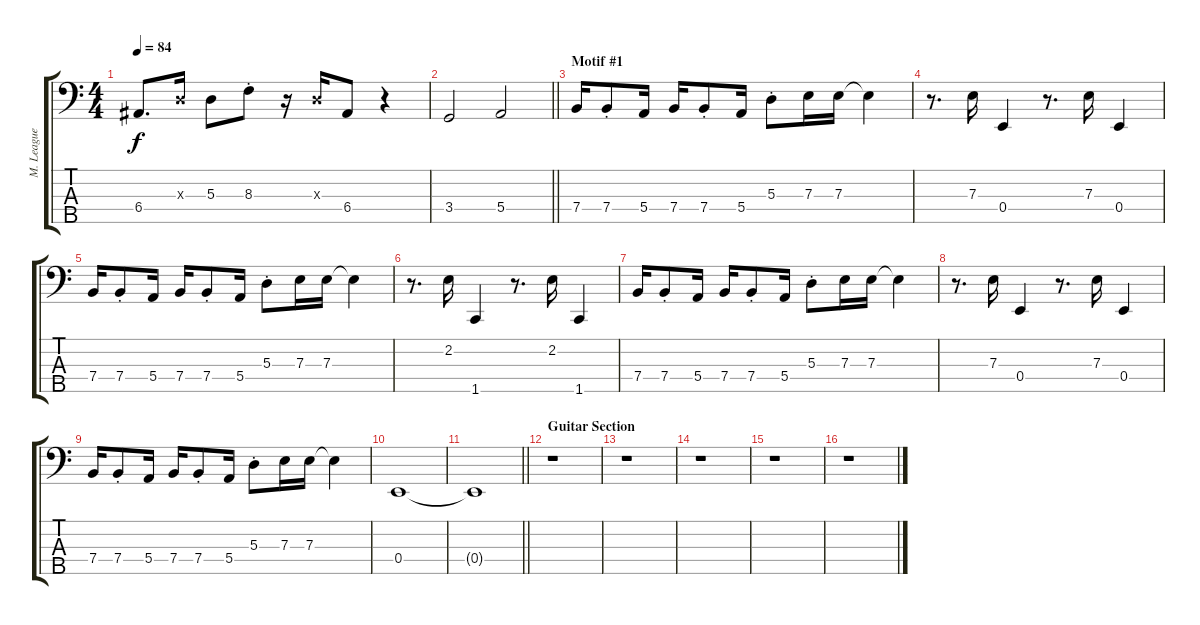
\track ("M. League - Bass" "M. League ") {instrument electricbassfinger}
\staff {score tabs}
\tuning (G2 D2 A1 E1 B0) {hide}
\ts (4 4)
\tempo 84
\clef f4
\ks c
6.4.8{d dy f} 5.3{x}.16 5.3.8 8.3{st}.8 r.16 5.3{x}.16 6.4.8 r.4 |
\barLineRight lightlight
3.4.2 5.4.2 |
\section ("" "Motif #1")
7.4.16 7.4{st}.8 5.4.16 7.4.16 7.4{st}.8 5.4.16 5.3{st}.8 7.3.16 7.3.16 7.3{t}.4 |
r.8{d} 7.3.16 0.4.4 r.8{d} 7.3.16 0.4.4 |
7.4.16 7.4{st}.8 5.4.16 7.4.16 7.4{st}.8 5.4.16 5.3{st}.8 7.3.16 7.3.16 7.3{t}.4 |
r.8{d} 2.2.16 1.5.4 r.8{d} 2.2.16 1.5.4 |
7.4.16 7.4{st}.8 5.4.16 7.4.16 7.4{st}.8 5.4.16 5.3{st}.8 7.3.16 7.3.16 7.3{t}.4 |
r.8{d} 7.3.16 0.4.4 r.8{d} 7.3.16 0.4.4 |
7.4.16 7.4{st}.8 5.4.16 7.4.16 7.4{st}.8 5.4.16 5.3{st}.8 7.3.16 7.3.16 7.3{t}.4 |
0.4.1 |
\barLineRight lightlight
0.4{t}.1 |
\section ("" "Guitar Section")
r.1 |
r.1 |
r.1 |
r.1 |
r.1
